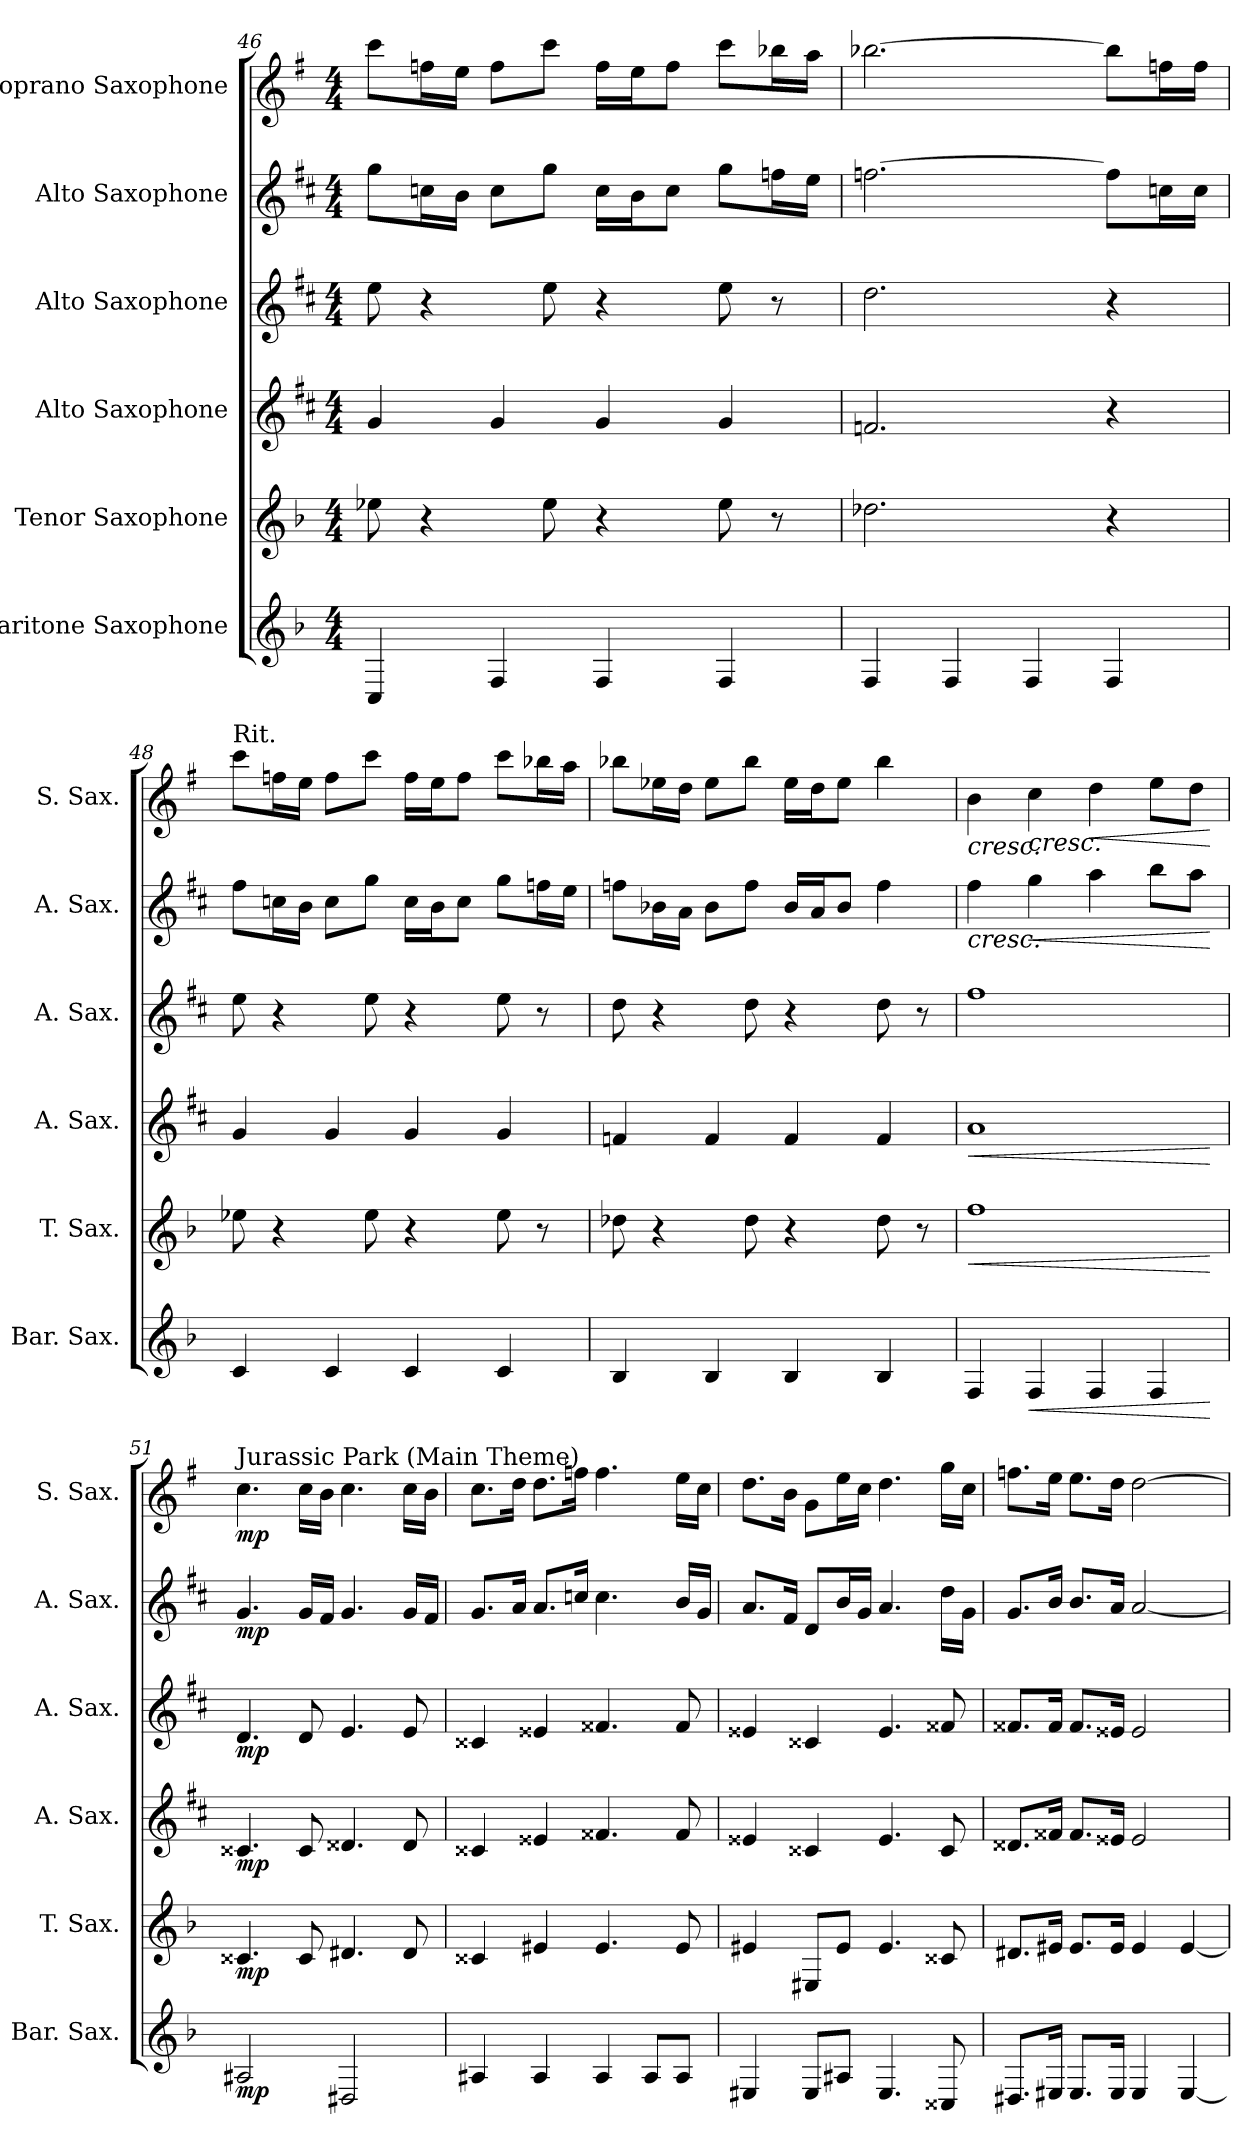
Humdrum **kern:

**kern	**dynam	**kern	**dynam	**kern	**dynam	**kern	**dynam	**kern	**dynam	**kern	**dynam
*part6	*part6	*part5	*part5	*part4	*part4	*part3	*part3	*part2	*part2	*part1	*part1
*staff6	*staff6	*staff5	*staff5	*staff4	*staff4	*staff3	*staff3	*staff2	*staff2	*staff1	*staff1
*I"Baritone Saxophone	*	*I"Tenor Saxophone	*	*I"Alto Saxophone	*	*I"Alto Saxophone	*	*I"Alto Saxophone	*	*I"Soprano Saxophone	*
*I'Bar. Sax.	*	*I'T. Sax.	*	*I'A. Sax.	*	*I'A. Sax.	*	*I'A. Sax.	*	*I'S. Sax.	*
*clefG2	*	*clefG2	*	*clefG2	*	*clefG2	*	*clefG2	*	*clefG2	*
*ITrd12c21	*	*ITrd8c14	*	*ITrd5c9	*	*ITrd5c9	*	*ITrd5c9	*	*ITrd1c2	*
*k[b-]	*	*k[b-]	*	*k[b-]	*	*k[b-]	*	*k[b-]	*	*k[b-]	*
*M4/4	*	*M4/4	*	*M4/4	*	*M4/4	*	*M4/4	*	*M4/4	*
=46	=46	=46	=46	=46	=46	=46	=46	=46	=46	=46	=46
4CC/	.	8e-X\	.	4B-/	.	8g\	.	8b-\L	.	8bb-\L	.
.	.	4r	.	.	.	4r	.	16e-X\L	.	16ee-X\L	.
.	.	.	.	.	.	.	.	16d\JJ	.	16dd\JJ	.
4FF/	.	.	.	4B-/	.	.	.	8e-\L	.	8ee-\L	.
.	.	8e-\	.	.	.	8g\	.	8b-\J	.	8bb-\J	.
4FF/	.	4r	.	4B-/	.	4r	.	16e-\LL	.	16ee-\LL	.
.	.	.	.	.	.	.	.	16d\J	.	16dd\J	.
.	.	.	.	.	.	.	.	8e-\J	.	8ee-\J	.
4FF/	.	8e-\	.	4B-/	.	8g\	.	8b-\L	.	8bb-\L	.
.	.	8r	.	.	.	8r	.	16a-X\L	.	16aa-X\L	.
.	.	.	.	.	.	.	.	16g\JJ	.	16gg\JJ	.
=47	=47	=47	=47	=47	=47	=47	=47	=47	=47	=47	=47
4FF/	.	2.d-X\	.	2.A-X/	.	2.f\	.	[2.a-X\	.	[2.aa-X\	.
4FF/	.	.	.	.	.	.	.	.	.	.	.
4FF/	.	.	.	.	.	.	.	.	.	.	.
4FF/	.	4r	.	4r	.	4r	.	8a-\L]	.	8aa-\L]	.
.	.	.	.	.	.	.	.	16e-X\L	.	16ee-X\L	.
.	.	.	.	.	.	.	.	16e-\JJ	.	16ee-\JJ	.
!!LO:LB:g=z
=48	=48	=48	=48	=48	=48	=48	=48	=48	=48	=48	=48
!	!	!	!	!	!	!	!	!	!	!LO:TX:a:t=Rit.	!
4C/	.	8e-X\	.	4B-/	.	8g\	.	8a\L	.	8bb-\L	.
.	.	4r	.	.	.	4r	.	16e-X\L	.	16ee-X\L	.
.	.	.	.	.	.	.	.	16d\JJ	.	16dd\JJ	.
4C/	.	.	.	4B-/	.	.	.	8e-\L	.	8ee-\L	.
.	.	8e-\	.	.	.	8g\	.	8b-\J	.	8bb-\J	.
4C/	.	4r	.	4B-/	.	4r	.	16e-\LL	.	16ee-\LL	.
.	.	.	.	.	.	.	.	16d\J	.	16dd\J	.
.	.	.	.	.	.	.	.	8e-\J	.	8ee-\J	.
4C/	.	8e-\	.	4B-/	.	8g\	.	8b-\L	.	8bb-\L	.
.	.	8r	.	.	.	8r	.	16a-X\L	.	16aa-X\L	.
.	.	.	.	.	.	.	.	16g\JJ	.	16gg\JJ	.
=49	=49	=49	=49	=49	=49	=49	=49	=49	=49	=49	=49
4BB-/	.	8d-X\	.	4A-X/	.	8f\	.	8a-X\L	.	8aa-X\L	.
.	.	4r	.	.	.	4r	.	16d-X\L	.	16dd-X\L	.
.	.	.	.	.	.	.	.	16c\JJ	.	16cc\JJ	.
4BB-/	.	.	.	4A-/	.	.	.	8d-\L	.	8dd-\L	.
.	.	8d-\	.	.	.	8f\	.	8a-\J	.	8aa-\J	.
4BB-/	.	4r	.	4A-/	.	4r	.	16d-/LL	.	16dd-\LL	.
.	.	.	.	.	.	.	.	16c/J	.	16cc\J	.
.	.	.	.	.	.	.	.	8d-/J	.	8dd-\J	.
4BB-/	.	8d-\	.	4A-/	.	8f\	.	4a-\	.	4aa-\	.
.	.	8r	.	.	.	8r	.	.	.	.	.
=50	=50	=50	=50	=50	=50	=50	=50	=50	=50	=50	=50
!	!	!	!LO:HP:b	!	!LO:HP:b	!	!	!	!LO:HP:b	!	!LO:HP:b
4FF/	.	1f	<	1c	<	1a	.	4a\	<	4a\	<
!	!LO:HP:b	!	!	!	!	!	!	!	!LO:HP:b	!	!LO:HP:b
4FF/	<	.	.	.	.	.	.	4b-\	<	4b-\	<
!	!	!	!	!	!	!	!	!	!	!	!LO:HP:b
4FF/	.	.	.	.	.	.	.	4cc\	.	4cc\	<
4FF/	.	.	.	.	.	.	.	8dd\L	.	8dd\L	.
.	.	.	.	.	.	.	.	8cc\J	.	8cc\J	.
.	[	.	[	.	[	.	.	.	[ [	.	[ [ [
=51	=51	=51	=51	=51	=51	=51	=51	=51	=51	=51	=51
*	*	*	*	*	*	*	*	*	*	*MM60	*
!	!	!	!	!	!	!	!	!	!	!LO:TX:a:t=Jurassic Park (Main Theme)	!
!	!LO:DY:b	!	!LO:DY:b	!	!LO:DY:b	!	!LO:DY:b	!	!LO:DY:b	!	!LO:DY:b
2AA#X/	mp	4.C##X/	mp	4.E#X/	mp	4.F/	mp	4.B-/	mp	4.b-\	mp
.	.	8C##/	.	8E#/	.	8F/	.	16B-/LL	.	16b-\LL	.
.	.	.	.	.	.	.	.	16A/JJ	.	16a\JJ	.
2DD#X/	.	4.D#X/	.	4.F##X/	.	4.G/	.	4.B-/	.	4.b-\	.
.	.	8D#/	.	8F##/	.	8G/	.	16B-/LL	.	16b-\LL	.
.	.	.	.	.	.	.	.	16A/JJ	.	16a\JJ	.
!!LO:PB:g=z
=52	=52	=52	=52	=52	=52	=52	=52	=52	=52	=52	=52
4AA#X/	.	4C##X/	.	4E#X/	.	4E#X/	.	8.B-/L	.	8.b-\L	.
.	.	.	.	.	.	.	.	16c/Jk	.	16cc\Jk	.
4AA#/	.	4E#X/	.	4G##X/	.	4G##X/	.	8.c/L	.	8.cc\L	.
.	.	.	.	.	.	.	.	16e-X/Jk	.	16ee-X\Jk	.
4AA#/	.	4.E#/	.	4.A#X/	.	4.A#X/	.	4.e-\	.	4.ee-\	.
8AA#/L	.	.	.	.	.	.	.	.	.	.	.
8AA#/J	.	8E#/	.	8A#/	.	8A#/	.	16d/LL	.	16dd\LL	.
.	.	.	.	.	.	.	.	16B-/JJ	.	16b-\JJ	.
=53	=53	=53	=53	=53	=53	=53	=53	=53	=53	=53	=53
4EE#X/	.	4E#X/	.	4G##X/	.	4G##X/	.	8.c/L	.	8.cc\L	.
.	.	.	.	.	.	.	.	16A/Jk	.	16a\Jk	.
8EE#/L	.	8EE#X/L	.	4E#X/	.	4E#X/	.	8F/L	.	8f\L	.
8AA#X/J	.	8E#/J	.	.	.	.	.	16d/L	.	16dd\L	.
.	.	.	.	.	.	.	.	16B-/JJ	.	16b-\JJ	.
4.EE#/	.	4.E#/	.	4.G##/	.	4.G##/	.	4.c/	.	4.cc\	.
8CC##X/	.	8C##X/	.	8E#/	.	8A#X/	.	16f\LL	.	16ff\LL	.
.	.	.	.	.	.	.	.	16B-\JJ	.	16b-\JJ	.
=54	=54	=54	=54	=54	=54	=54	=54	=54	=54	=54	=54
8.DD#X/L	.	8.D#X/L	.	8.F##X/L	.	8.A#X/L	.	8.B-/L	.	8.ee-X\L	.
16EE#X/Jk	.	16E#X/Jk	.	16A#X/Jk	.	16A#/Jk	.	16d/Jk	.	16dd\Jk	.
8.EE#/L	.	8.E#/L	.	8.A#/L	.	8.A#/L	.	8.d/L	.	8.dd\L	.
16EE#/Jk	.	16E#/Jk	.	16G##X/Jk	.	16G##X/Jk	.	16c/Jk	.	16cc\Jk	.
4EE#/	.	4E#/	.	2G##/	.	2G##/	.	[2c/	.	[2cc\	.
[4EE#/	.	[4E#/	.	.	.	.	.	.	.	.	.
=	=	=	=	=	=	=	=	=	=	=	=
*-	*-	*-	*-	*-	*-	*-	*-	*-	*-	*-	*-
